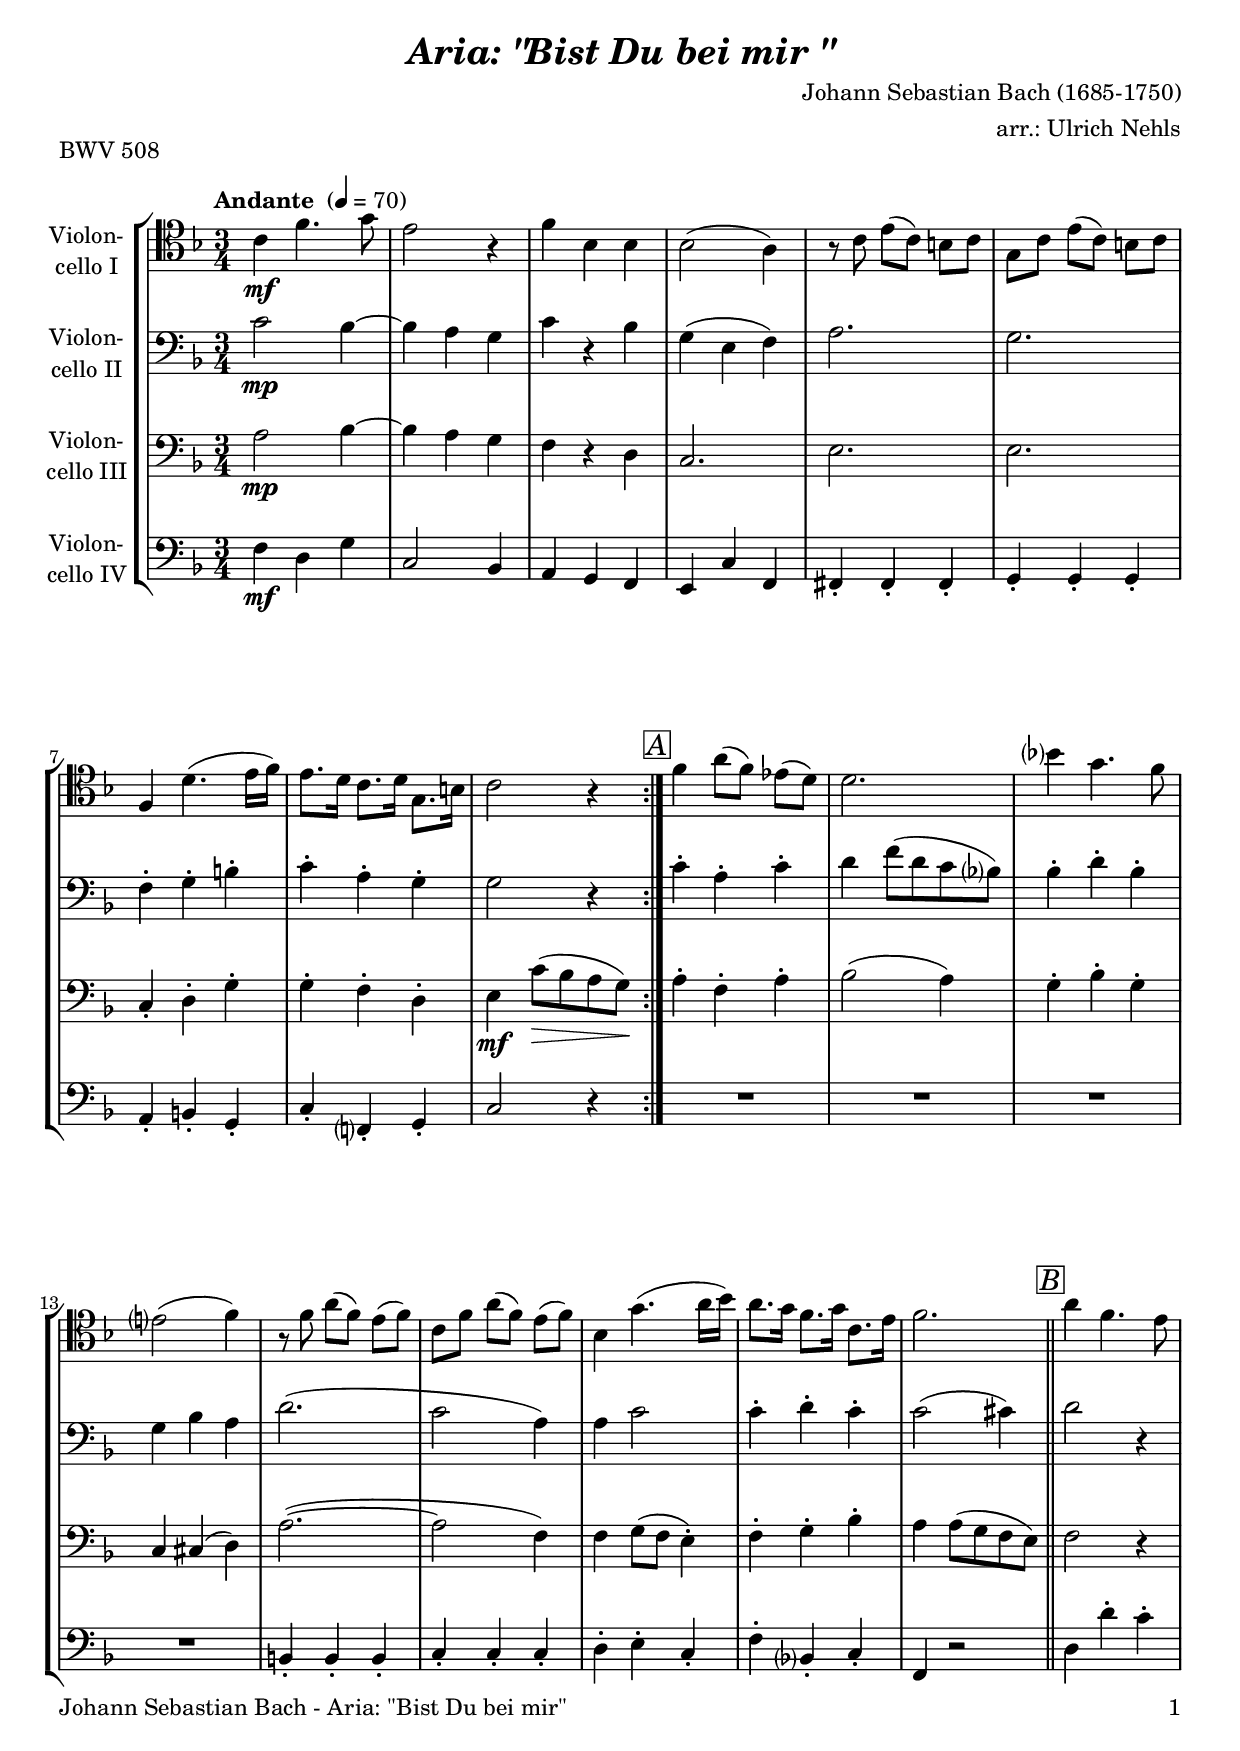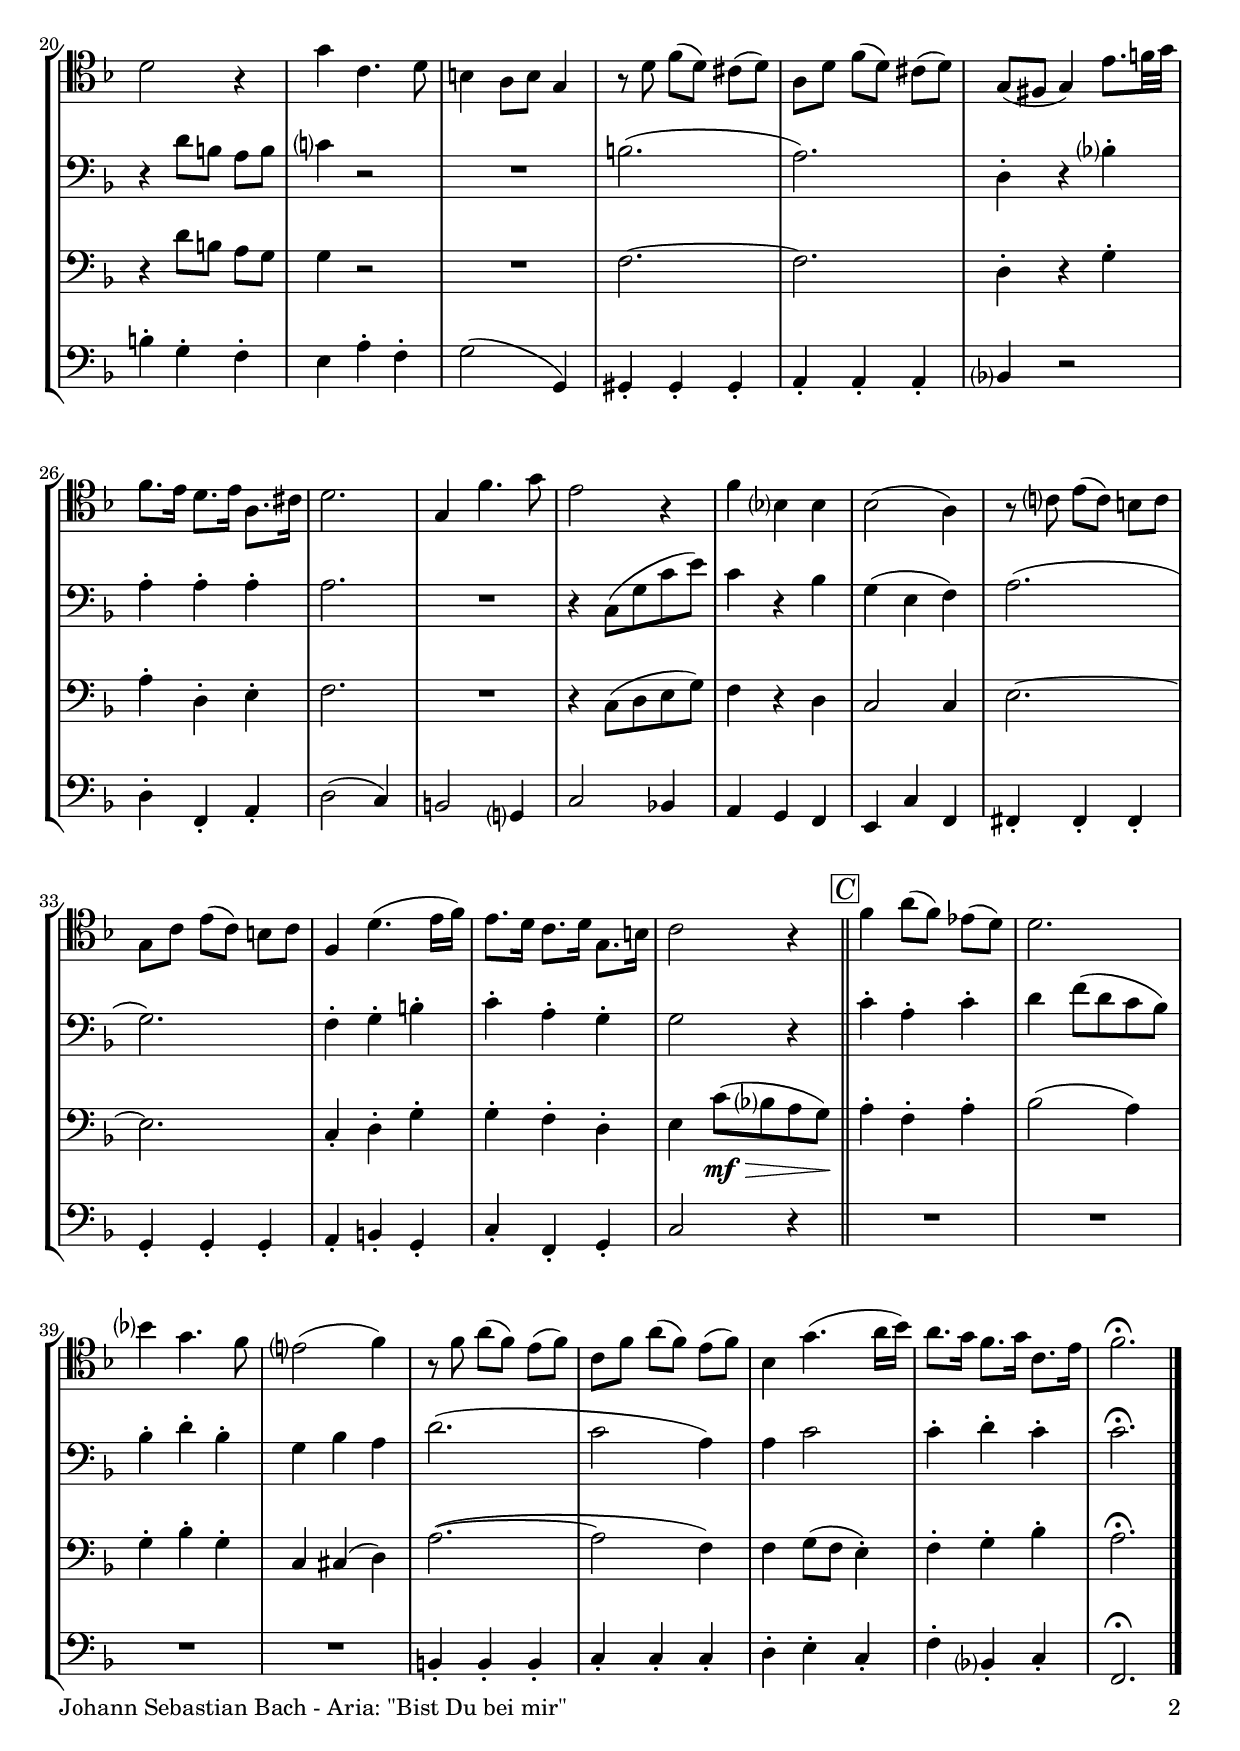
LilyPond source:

\version "2.24.1"
\include "deutsch.ly"

#(set-global-staff-size 20)

\header {
  title     = \markup \bold \italic "Aria: \"Bist Du bei mir \""
  composer  = "Johann Sebastian Bach (1685-1750)"
  arranger  = "arr.: Ulrich Nehls"
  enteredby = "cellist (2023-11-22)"
  piece     = "BWV 508"
}

voiceconsts = {
  \key es \major
  \time 3/4
  \clef "bass"
%  \numericTimeSignature
  \compressEmptyMeasures
  % Set default beaming for all staves
  \set Timing.beamExceptions = #'()
  \set Timing.baseMoment     = #(ly:make-moment 1 4)
  \set Timing.beatStructure  = #'(1 1 1)
  \tempo "Andante " 4=70
}

mist = "string ensemble 1"
mivl = "violin"
miba = "cello"
mipz = "pizzicato strings"

boxa = {           \mark \markup \box \italic "A" }
boxb = { \bar "||" \mark \markup \box \italic "B" }
boxc = { \bar "||" \mark \markup \box \italic "C" }
dolc = \markup \italic "dolce"

va = \relative c' {
  \voiceconsts
  \clef "tenor"
  
  \repeat volta 2 {
    b4\mf es4. f8
    d2 r4
    es as, as
    as2( g4)
    r8 b d( b) a b
    f b d( b) a b
    es,4 c'4.( d16 es)

    d8. c16 b8. c16 f,8. a16
    b2 r4
  } \boxa
  es4 g8( es) des( c)
  c2.
  as'?4 f4. es8
  d?2( es4)
  r8 es g( es) d( es)

  b es g( es) d( es)
  as,4 f'4.( g16 as)
  g8. f16 es8. f16 b,8. d16
  es2. \boxb
  g4 es4. d8
  c2 r4
  f b,4. c8

  a4 g8 a f4
  r8 c' es( c) h( c)
  g c es( c) h( c)
  f,( e f4) d'8. es!32 f
  es8. d16 c8. d16 g,8. h16
  c2.
  f,4 es'4. f8

  d2 r4
  es as,? as
  as2( g4)
  r8 b? d( b) a b
  f b d( b) a b
  es,4 c'4.( d16 es)
  d8. c16 b8. c16 f,8. a16

  b2 r4 \boxc
  es g8( es) des( c)
  c2.
  as'?4  f4. es8
  d?2( es4)

  r8 es g( es) d( es)
  b es g( es) d( es)
  as,4 f'4.( g16 as)
  g8. f16 es8. f16 b,8. d16
  es2.\fermata \bar "|."
}

vb = \relative c' {
  \voiceconsts
  
  \repeat volta 2 {
    b2\mp as4~
    as g f
    b r as
    f( d es)
    g2.
    f
    es4-. f-. a-.

    b-. g-. f-.
    f2 r4
  } \boxa
  b-. g-. b-.
  c es8([ c b as?])
  as4-. c-. as-.
  f as g
  c2.(

  b2 g4)
  g b2
  b4-. c-. b-.
  b2( h4) \boxb
  c2 r4
  r c8 a g a
  b?4 r2

  R2.
  a(
  g)
  c,4-. r as'?-.
  g-. g-. g-.
  g2.
  R

  r4 b,8([ f' b d])
  b4 r as
  f( d es)
  g2.(
  f)
  es4-. f-. a-.
  b-. g-. f-.

  f2 r4 \boxc
  b-. g-. b-.
  c es8([ c b as])
  as4-. c-. as-.
  f as g

  c2.(
  b2 g4)
  g b2
  b4-. c-. b-.
  b2.\fermata \bar "|."
}

vc = \relative c' {
  \voiceconsts
  
  \repeat volta 2 {
    g2\mp as4~
    as g f
    es r c
    b2.
    d
    d
    b4-. c-. f-.

    f-. es-. c-.
    d\mf b'8([\> as g f])\!
  } \boxa
  g4-. es-. g-.
  as2( g4)
  f-. as-. f-.
  b, h( c)
  g'2.(~

  g2 es4)
  es f8( es d4)-.
  es-. f-. as-.
  g g8([ f es d]) \boxb
  es2 r4
  r c'8 a g f
  f4 r2

  R2.
  es~
  es
  c4-. r f-.
  g-. c,-. d-.
  es2.
  R

  r4 b8([ c d f])
  es4 r c
  b2 b4
  d2.~
  d
  b4-. c-. f-.
  f-. es-. c-.

  d b'8[(\mf\> as? g f])\! \boxc
  g4-. es-. g-.
  as2( g4)f-. as-. f-.
  b, h( c)

  g'2.(~
  g2 es4)
  es f8( es d4)-.
  es-. f-. as-.
  g2.\fermata \bar "|."
}

vd = \relative c {
  \voiceconsts
  
  \repeat volta 2 {
    es4\mf c f
    b,2 as4
    g f es
    d b' es,
    e-. e-. e-.
    f-. f-. f-.
    g-. a-. f-.

    b-. es,?-. f-.
    b2 r4
  } \boxa
  R2.*4
  a4-. a-. a-.

  b-. b-. b-.
  c-. d-. b-.
  es-. as,?-. b-.
  es, r2 \boxb
  c'4 c'-. b-.
  a-. f-. es-.
  d g-. es-.

  f2( f,4)
  fis-. fis-. fis-.
  g-. g-. g-.
  as? r2
  c4-. es,-. g-.
  c2( b4)
  a2 f?4

  b2 as!4
  g f es
  d b' es,
  e-. e-. e-.
  f-. f-. f-.
  g-. a-. f-.
  b-. es,-. f-.

  b2 r4 \boxc
  R2.*4
  a4-. a-. a-.
  b-. b-. b-.
  c-. d-. b-.
  es-. as,?-. b-.
  es,2.\fermata \bar "|."
}


music = \new StaffGroup <<
      \new Staff {
	\set Staff.midiInstrument = \miba
	\set Staff.instrumentName = \markup \center-column { "Violon-" "cello I" }
	\transpose es f { \va }
      }

      \new Staff {
	\set Staff.midiInstrument = \miba
	\set Staff.instrumentName = \markup \center-column { "Violon-" "cello II" }
	\transpose es f { \vb }
      }

      \new Staff {
	\set Staff.midiInstrument = \miba
	\set Staff.instrumentName = \markup \center-column { "Violon-" "cello III" }
	\transpose es f { \vc }
      }

      \new Staff {
	\set Staff.midiInstrument = \miba
	\set Staff.instrumentName = \markup \center-column { "Violon-" "cello IV" }
	\transpose es f { \vd }
      }
>>

\book {
   \paper {
    print-page-number = ##t
    print-first-page-number = ##t
    ragged-last-bottom = ##f
    oddHeaderMarkup = \markup \null
    evenHeaderMarkup = \markup \null
    oddFooterMarkup = \markup {
      \fill-line {
        \if \should-print-page-number
        "Johann Sebastian Bach - Aria: \"Bist Du bei mir\"" \fromproperty #'page:page-number-string
      }
    }
    evenFooterMarkup = \oddFooterMarkup
  } \score {
    \music
    \layout {}
  }

  \score {
    \unfoldRepeats \music

    \midi {
      \context {
        \Score
      }
    }
  }
}